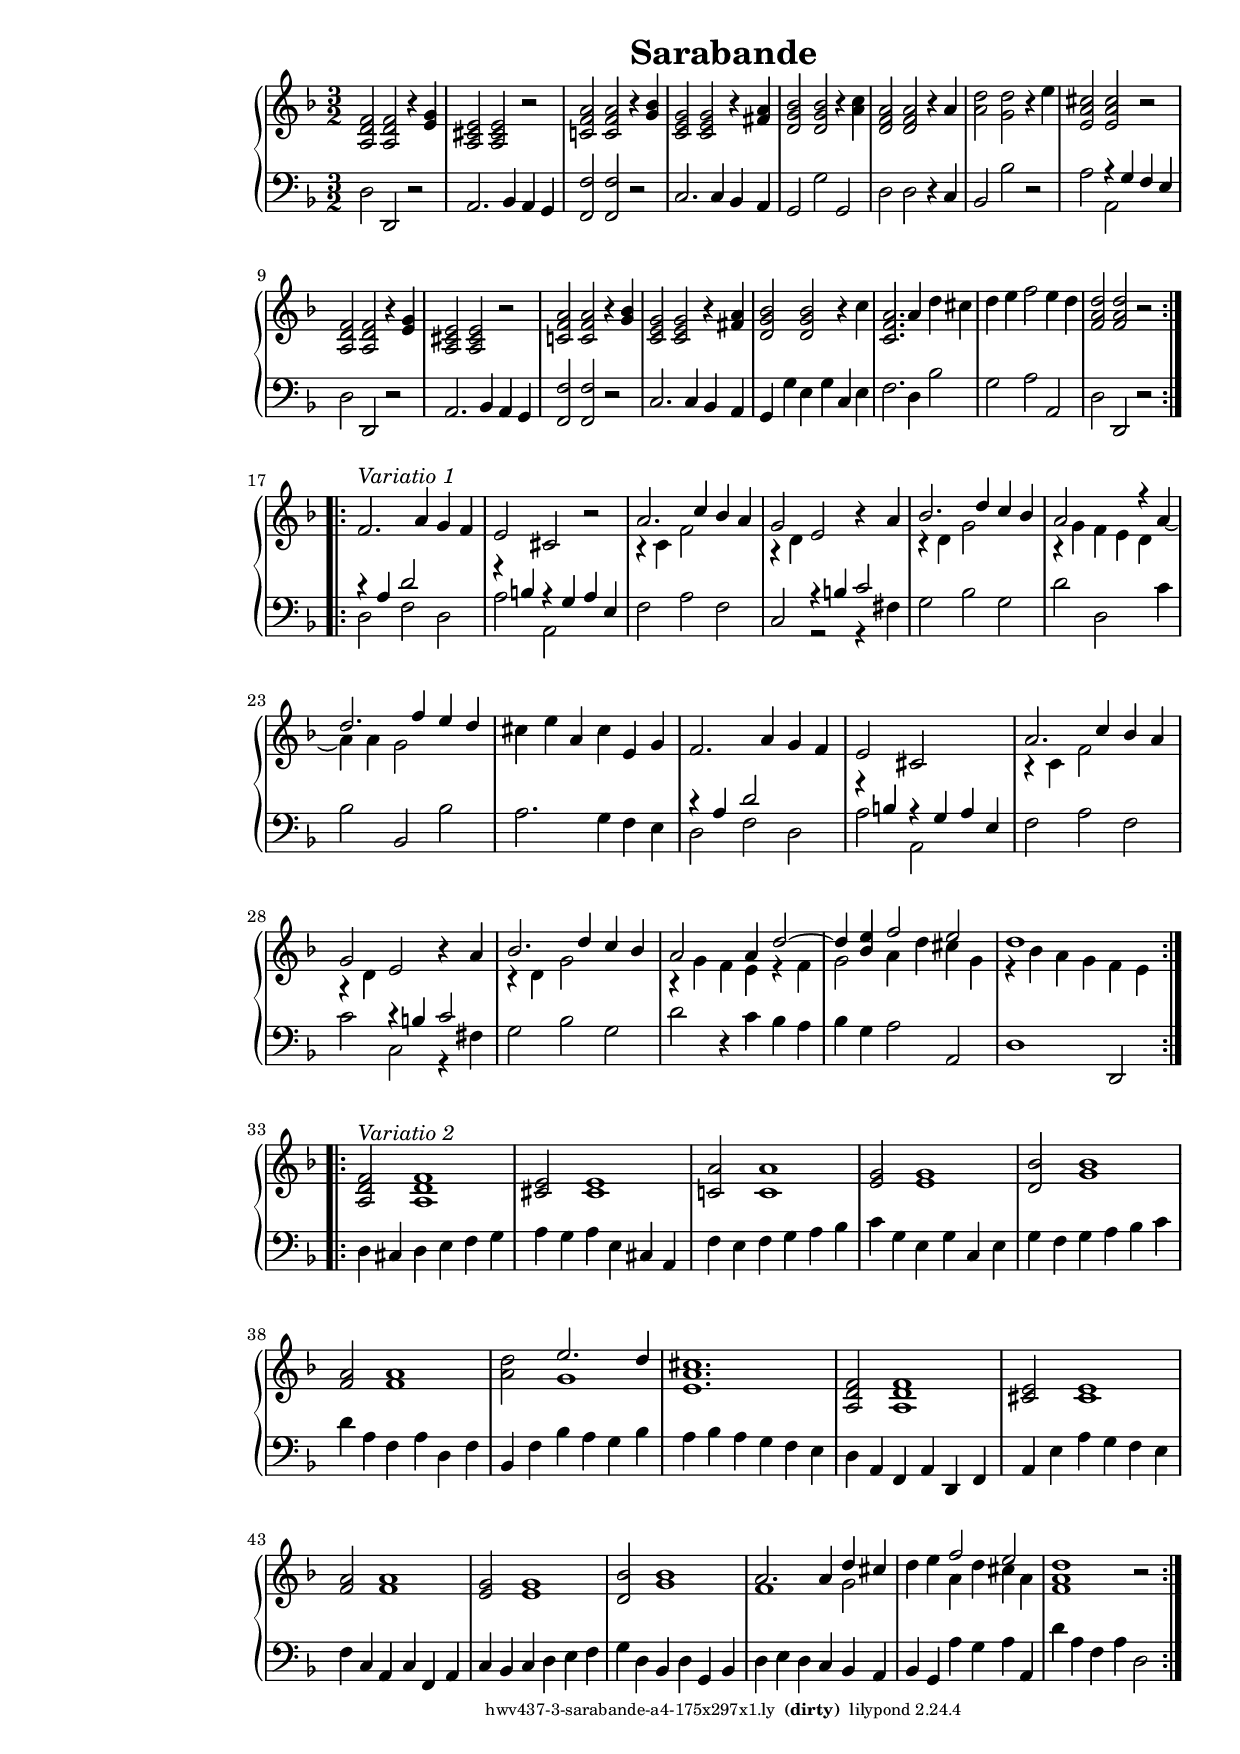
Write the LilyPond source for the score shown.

\version "2.19.20"

\include "../../include/general.ily"
\include "../../include/a4-175x297.ily"

#(set-global-staff-size 18.5)

breaks = { s1.*16 \break s1.*16 \break }

%\version "2.18.2"

\header {
  title = "Sarabande"
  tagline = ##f
}

global = {
  \key d \minor
  \time 3/2
}

right = \relative c' {
  \global

  \repeat volta 2 {
    <f d a>2 q r4 <e g>
    <e cis a>2 q r
    <c! f a> q r4 <g' bes>
    <c, e g>2 q r4 <fis a>
    <d g bes>2 q r4 <a' c>
    <d, f a>2 q r4 a'
    <a d>2 <g d'> r4 e'
    <e, a cis>2 q r
    <f d a>2 q r4 <e g>

    <e cis a>2 q r
    <c! f a> q r4 <g' bes>
    <c, e g>2 q r4 <fis a>
    <d g bes>2 q r4 c'
    <c, f a>2. a'4 d cis
    d e f2 e4 d
    <d a f>2 q r
  }

  \repeat volta 2 {
    f,2.^\markup { \italic "Variatio 1" } a4 g f
    e2 cis r

    <<{ a'2. c4 bes a } \\ { r4 c, f2 }>>
    <<{ g2 } \\ { r4 d }>> e2 r4 a
    <<{ bes2. d4 c bes } \\ { r4 d, g2 }>>
    <<{ a2 s r4 \once \tieDown a ~ \voiceTwo a a g2 } \\ 
      { r4 g f e d s \voiceOne d'2. f4 e d }>>
    cis4 e a, cis e, g
    f2. a4 g f
    e2 cis s
    <<{ a'2. c4 bes a } \\ { r4 c, f2 }>>
    
    <<{ g2 } \\ { r4 d }>> e2 r4 a
    <<{ bes2. d4 c bes } \\ { r4 d, g2 }>>
    <<{ a2 s4 a d2 ~ d4 <e bes>4 } \\ { r4 g, f e r f g2 }>>
    <<{ f'2 e d1 } \\ { a4 d cis g r bes a g f e }>>
  }

  \repeat volta 2 {
    <f d a>2^\markup { \italic "Variatio 2" } q1
    <cis e>2 q1
    <c! a'>2 q1
    <e g>2 q1

    <d bes'>2 <g bes>1
    <f a>2 q1
    <a d>2 <<{ e'2. d4 } \\ { g,1 }>>
    <e a cis>1.
    <f d a>2 q1
    <cis e>2 q1
    <f a>2 q1
    <e g>2 q1
    <d bes'>2 <g bes>1

    <<{ a2. a4 d cis } \\ { f,1 g2 }>>
    <<{ s2 f' e } \\ { d4 e a, d cis a }>>
    <f a d>1 r2
  }
}
 
left = \relative c {
  \global

  \repeat volta 2 {
    d2 d, r
    a'2. bes4 a g
    <f f'>2 q r
    c'2. c4 bes a
    g2 g' g,
    d' d r4 c
    bes2 bes' r
    a <<{ r4 g f e } \\ { a,2 }>>
    d d, r

    a'2. bes4 a g
    <f f'>2 q r
    c'2. c4 bes a
    g g' e g c, e
    f2. d4 bes'2
    g a a,
    d d, r
  }

  \repeat volta 2 {
    <<{ r4 a''4 d2 } \\ { d, f d }>>
    <<{ r4 b' r g a e } \\ { a2 a, }>>

    f'2 a f
    c <<{ r4 b' c2 } \\ { r2 r4 fis, }>>
    g2 bes g
    d' d, s4 c'
    bes2 bes, bes'
    a2. g4 f e
    <<{ r4 a4 d2 } \\ { d, f d }>>
    <<{ r4 b' r g a e } \\ { a2 a, }>>
    f'2 a f

    c'2 <<{ r4 b c2 } \\ { c,2 r4 fis }>>
    g2 bes g
    d' r4 c bes a
    bes g a2 a,
    d1 d,2
  }

  \repeat volta 2 {
    d'4 cis d e f g
    a g a e cis a
    f' e f g a bes
    c g e g c, e

    g f g a bes c
    d a f a d, f
    bes, f' bes a g bes
    a bes a g f e
    d a f a d, f
    a e' a g f e
    f c a c f, a
    c bes c d e f
    g d bes d g, bes
    d e d c bes a

    bes g a' g a a,
    d' a f a d,2
  }
}

\score {
  \new PianoStaff <<
    \new Staff = "right" {
      << 
        \breaks
        \right
      >>
    }
    \new Staff = "left" { 
      <<
        \breaks
        \clef bass \left 
      >>
    }
  >>
  \layout { indent = 0 }
}

